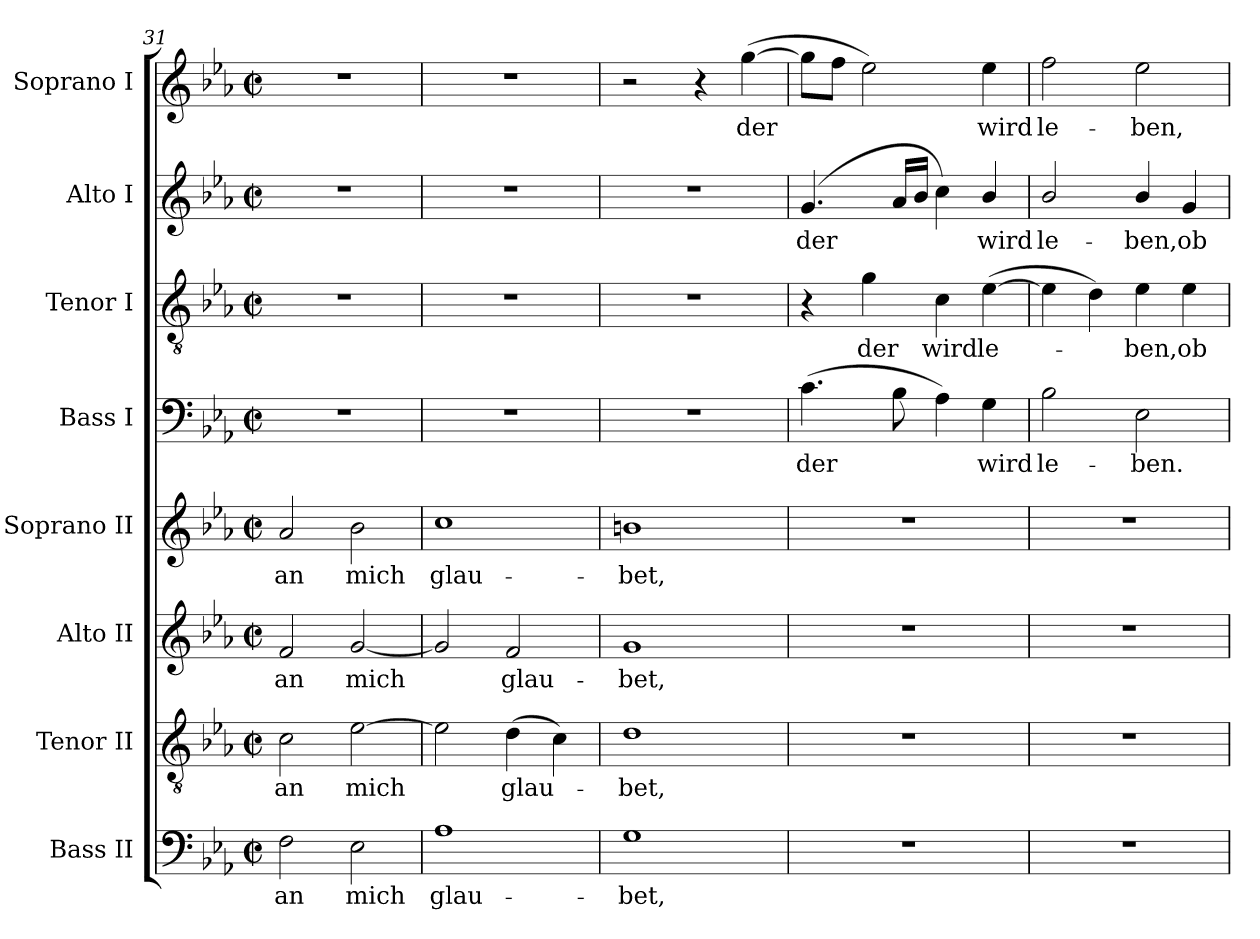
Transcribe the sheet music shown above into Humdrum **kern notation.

**kern	**text	**kern	**text	**kern	**text	**kern	**text	**kern	**text	**kern	**text	**kern	**text	**kern	**text
*part8	*part8	*part7	*part7	*part6	*part6	*part5	*part5	*part4	*part4	*part3	*part3	*part2	*part2	*part1	*part1
*staff8	*staff8	*staff7	*staff7	*staff6	*staff6	*staff5	*staff5	*staff4	*staff4	*staff3	*staff3	*staff2	*staff2	*staff1	*staff1
*I"Bass II	*	*I"Tenor II	*	*I"Alto II	*	*I"Soprano II	*	*I"Bass I	*	*I"Tenor I	*	*I"Alto I	*	*I"Soprano I	*
*I'B II	*	*I'T II	*	*I'A II	*	*I'S II	*	*I'B I	*	*I'T I	*	*I'A I	*	*I'S I	*
*clefF4	*	*clefGv2	*	*clefG2	*	*clefG2	*	*clefF4	*	*clefGv2	*	*clefG2	*	*clefG2	*
*k[b-e-a-]	*	*k[b-e-a-]	*	*k[b-e-a-]	*	*k[b-e-a-]	*	*k[b-e-a-]	*	*k[b-e-a-]	*	*k[b-e-a-]	*	*k[b-e-a-]	*
*E-:	*	*E-:	*	*E-:	*	*E-:	*	*E-:	*	*E-:	*	*E-:	*	*E-:	*
*M2/2	*	*M2/2	*	*M2/2	*	*M2/2	*	*M2/2	*	*M2/2	*	*M2/2	*	*M2/2	*
*met(c|)	*	*met(c|)	*	*met(c|)	*	*met(c|)	*	*met(c|)	*	*met(c|)	*	*met(c|)	*	*met(c|)	*
=31	=31	=31	=31	=31	=31	=31	=31	=31	=31	=31	=31	=31	=31	=31	=31
!	!LO:LY:b	!	!LO:LY:b	!	!LO:LY:b	!	!LO:LY:b	!	!	!	!	!	!	!	!
2F	an	2c	an	2f	an	2a-	an	1r	.	1r	.	1r	.	1r	.
!	!LO:LY:b	!	!LO:LY:b	!	!LO:LY:b	!	!LO:LY:b	!	!	!	!	!	!	!	!
2E-	mich	[2e-	mich	[2g	mich	2b-	mich	.	.	.	.	.	.	.	.
=32	=32	=32	=32	=32	=32	=32	=32	=32	=32	=32	=32	=32	=32	=32	=32
!	!LO:LY:b	!	!	!	!	!	!LO:LY:b	!	!	!	!	!	!	!	!
1A-	glau-	2e-]	.	2g]	.	1cc	glau-	1r	.	1r	.	1r	.	1r	.
!	!	!	!LO:LY:b	!	!LO:LY:b	!	!	!	!	!	!	!	!	!	!
.	.	(>4d	glau-	2f	glau-	.	.	.	.	.	.	.	.	.	.
.	.	4c)	.	.	.	.	.	.	.	.	.	.	.	.	.
=33	=33	=33	=33	=33	=33	=33	=33	=33	=33	=33	=33	=33	=33	=33	=33
!	!LO:LY:b	!	!LO:LY:b	!	!LO:LY:b	!	!LO:LY:b	!	!	!	!	!	!	!	!
1G	-bet,	1d	bet,	1g	-bet,	1bn	-bet,	1r	.	1r	.	1r	.	2r	.
.	.	.	.	.	.	.	.	.	.	.	.	.	.	4r	.
!	!	!	!	!	!	!	!	!	!	!	!	!	!	!	!LO:LY:b
.	.	.	.	.	.	.	.	.	.	.	.	.	.	(>[4gg	der
=34	=34	=34	=34	=34	=34	=34	=34	=34	=34	=34	=34	=34	=34	=34	=34
!	!	!	!	!	!	!	!	!	!LO:LY:b	!	!	!	!LO:LY:b	!	!
1r	.	1r	.	1r	.	1r	.	(>4.c	der	4r	.	(<4.g	der	8ggL]	.
.	.	.	.	.	.	.	.	.	.	.	.	.	.	8ffJ	.
!	!	!	!	!	!	!	!	!	!	!	!LO:LY:b	!	!	!	!
.	.	.	.	.	.	.	.	.	.	4g	der	.	.	2ee-)	.
.	.	.	.	.	.	.	.	8B-	.	.	.	16a-LL	.	.	.
.	.	.	.	.	.	.	.	.	.	.	.	16b-JJ	.	.	.
!	!	!	!	!	!	!	!	!	!	!	!LO:LY:b	!	!	!	!
.	.	.	.	.	.	.	.	4A-)	.	4c	wird	4cc)	.	.	.
!	!	!	!	!	!	!	!	!	!LO:LY:b	!	!LO:LY:b	!	!LO:LY:b	!	!LO:LY:b
.	.	.	.	.	.	.	.	4G	wird	(>[4e-	le-	4b-/	wird	4ee-	wird
=35	=35	=35	=35	=35	=35	=35	=35	=35	=35	=35	=35	=35	=35	=35	=35
!	!	!	!	!	!	!	!	!	!LO:LY:b	!	!	!	!LO:LY:b	!	!LO:LY:b
1r	.	1r	.	1r	.	1r	.	2B-	le-	4e-]	.	2b-/	le-	2ff	le-
.	.	.	.	.	.	.	.	.	.	4d)	.	.	.	.	.
!	!	!	!	!	!	!	!	!	!LO:LY:b	!	!LO:LY:b	!	!LO:LY:b	!	!LO:LY:b
.	.	.	.	.	.	.	.	2E-	-ben.	4e-	ben,	4b-/	-ben,	2ee-	-ben,
!	!	!	!	!	!	!	!	!	!	!	!LO:LY:b	!	!LO:LY:b	!	!
.	.	.	.	.	.	.	.	.	.	4e-	ob	4g	ob	.	.
=	=	=	=	=	=	=	=	=	=	=	=	=	=	=	=
*-	*-	*-	*-	*-	*-	*-	*-	*-	*-	*-	*-	*-	*-	*-	*-
